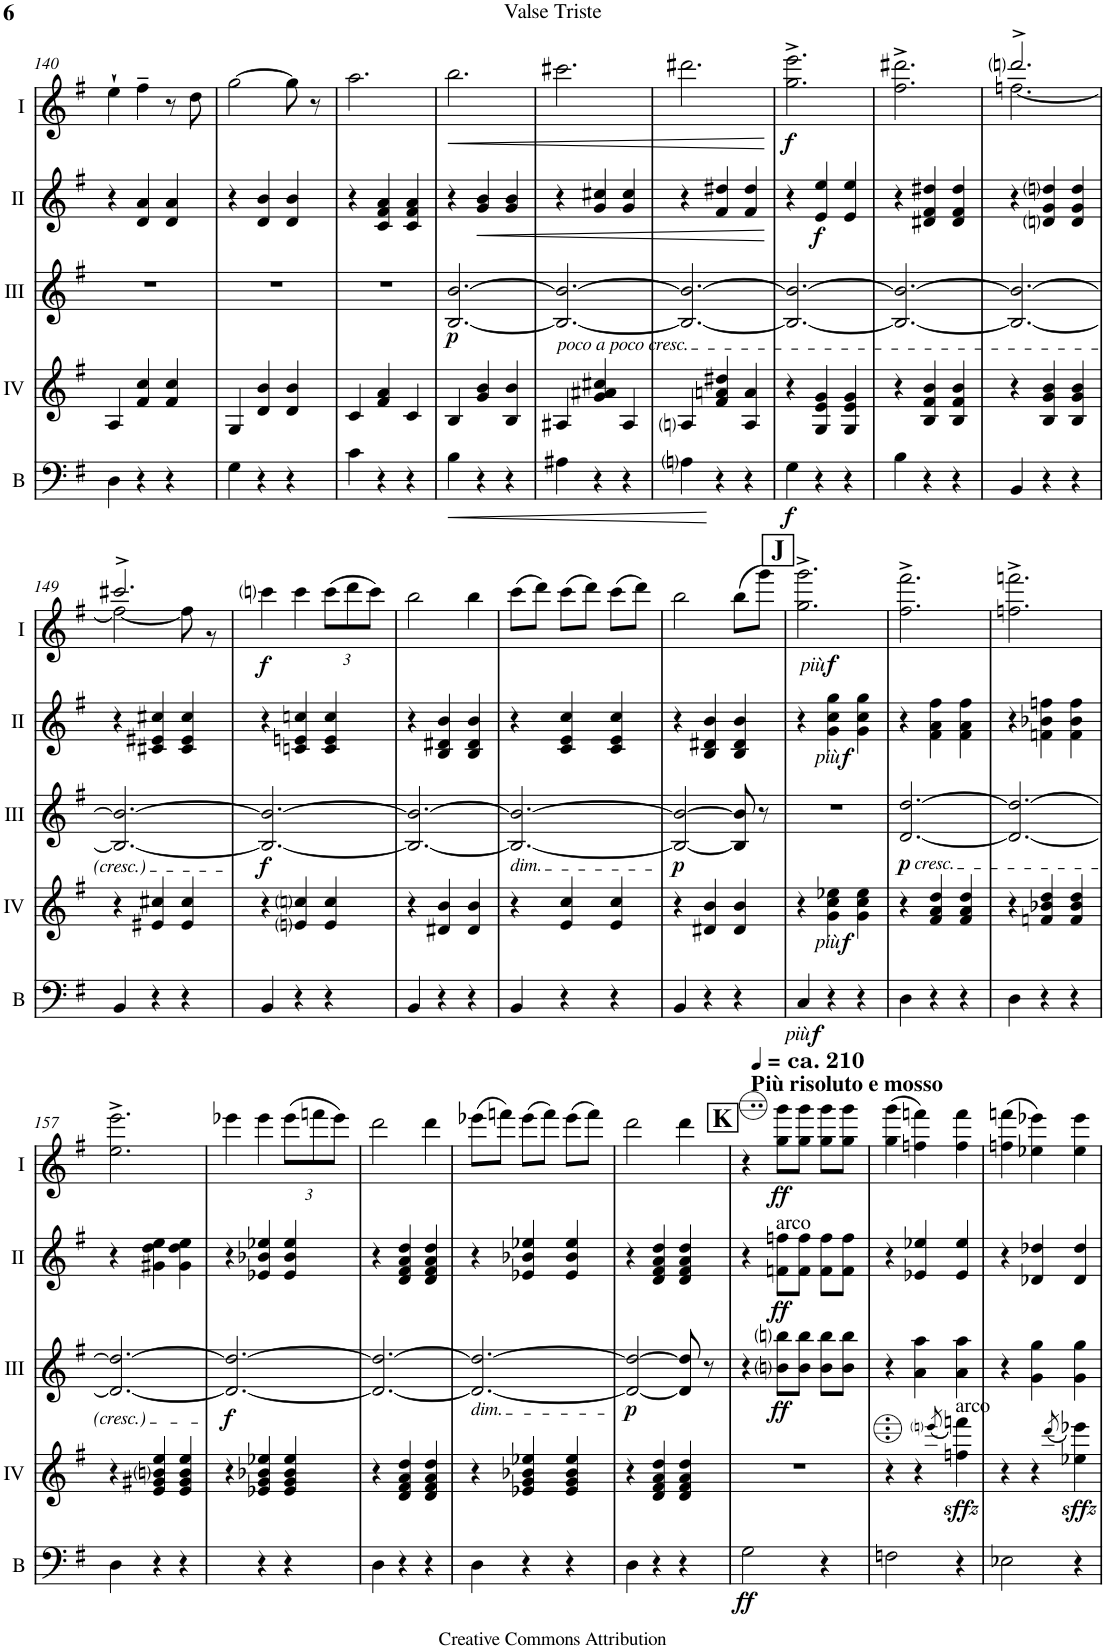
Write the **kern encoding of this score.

**kern	**dynam	**kern	**dynam	**kern	**dynam	**kern	**dynam	**kern	**dynam
*part5	*part5	*part4	*part4	*part3	*part3	*part2	*part2	*part1	*part1
*staff5	*staff5	*staff4	*staff4	*staff3	*staff3	*staff2	*staff2	*staff1	*staff1
*I"Bass	*	*I"Acc. 4	*	*I"Acc. 3	*	*I"Acc. 2	*	*I"Acc. 1	*
*I'B	*	*	*	*	*	*	*	*	*
!!LO:PB:g=z
*clefF4	*	*clefG2	*	*clefG2	*	*clefG2	*	*clefG2	*
*Trd7c12	*	*Trd7c12	*	*Trd7c12	*	*	*	*	*
*k[f#]	*	*k[f#]	*	*k[f#]	*	*k[f#]	*	*k[f#]	*
*M3/4	*	*M3/4	*	*M3/4	*	*M3/4	*	*M3/4	*
=140	=140	=140	=140	=140	=140	=140	=140	=140	=140
4D\	.	4A/	.	2.r	.	4r	.	4e`\	.
4r	.	4f#/ 4cc/	.	.	.	4d/ 4a/	.	4f#~\	.
4r	.	4f#/ 4cc/	.	.	.	4d/ 4a/	.	8r	.
.	.	.	.	.	.	.	.	8d\	.
=141	=141	=141	=141	=141	=141	=141	=141	=141	=141
4G\	.	4G/	.	2.r	.	4r	.	[2g\	.
4r	.	4d/ 4b/	.	.	.	4d/ 4b/	.	.	.
4r	.	4d/ 4b/	.	.	.	4d/ 4b/	.	8g\]	.
.	.	.	.	.	.	.	.	8r	.
=142	=142	=142	=142	=142	=142	=142	=142	=142	=142
4c\	.	4c/	.	2.r	.	4r	.	2.a\	.
4r	.	4f#/ 4a/	.	.	.	4c/ 4f#/ 4a/	.	.	.
4r	.	4c/	.	.	.	4c/ 4f#/ 4a/	.	.	.
=143	=143	=143	=143	=143	=143	=143	=143	=143	=143
!	!LO:HP:b	!	!	!	!LO:DY:b	!	!	!	!LO:HP:b
4B\	<	4B/	.	[2.B/ [2.b/	p	4r	.	2.b\	<
!	!	!	!	!	!	!	!LO:HP:b	!	!
4r	.	4g/ 4b/	.	.	.	4g/ 4b/	<	.	.
4r	.	4B/ 4b/	.	.	.	4g/ 4b/	.	.	.
=144	=144	=144	=144	=144	=144	=144	=144	=144	=144
!	!	!	!	!LO:TX:b:i:t=poco a poco cresc.	!	!	!	!	!
4A#X\	.	4A#X/	.	2.B/_ 2.b/_	.	4r	.	2.cc#X\	.
4r	.	4g/ 4a#X/ 4cc#X/	.	.	.	4g/ 4cc#X/	.	.	.
4r	.	4A#/	.	.	.	4g/ 4cc#/	.	.	.
=145	=145	=145	=145	=145	=145	=145	=145	=145	=145
4Ani\	.	4Ani/	.	2.B/_ 2.b/_	.	4r	.	2.dd#X\	.
4r	[	4f#/ 4an/ 4dd#X/	.	.	.	4f#/ 4dd#X/	.	.	.
4r	.	4A/ 4a/	.	.	.	4f#/ 4dd#/	.	.	.
.	.	.	.	.	.	.	[	.	[
=146	=146	=146	=146	=146	=146	=146	=146	=146	=146
!	!LO:DY:b	!	!	!	!	!	!	!	!LO:DY:b
4G\	f	4r	.	2.B/_ 2.b/_	.	4r	.	2.g\^ 2.ee\^	f
!	!	!	!	!	!	!	!LO:DY:b	!	!
4r	.	4G/ 4e/ 4g/	.	.	.	4e/ 4ee/	f	.	.
4r	.	4G/ 4e/ 4g/	.	.	.	4e/ 4ee/	.	.	.
=147	=147	=147	=147	=147	=147	=147	=147	=147	=147
4B\	.	4r	.	2.B/_ 2.b/_	.	4r	.	2.f#\^ 2.dd#X\^	.
4r	.	4B/ 4f#/ 4b/	.	.	.	4d#X/ 4f#/ 4dd#X/	.	.	.
4r	.	4B/ 4f#/ 4b/	.	.	.	4d#/ 4f#/ 4dd#/	.	.	.
=148	=148	=148	=148	=148	=148	=148	=148	=148	=148
*	*	*	*	*	*	*	*	*^	*
4BB/	.	4r	.	2.B/_ 2.b/_	.	4r	.	2.ddni^/	[2.fn\	.
4r	.	4B/ 4g/ 4b/	.	.	.	4dni/ 4g/ 4ddni/	.	.	.	.
4r	.	4B/ 4g/ 4b/	.	.	.	4d/ 4g/ 4dd/	.	.	.	.
!!LO:LB:g=z	!!
=149	=149	=149	=149	=149	=149	=149	=149	=149	=149	=149
4BB/	.	4r	.	2.B/_ 2.b/_	.	4r	.	2.cc#X^/	2f\_	.
4r	.	4e#X/ 4cc#X/	.	.	.	4c#X/ 4e#X/ 4cc#X/	.	.	.	.
4r	.	4e#/ 4cc#/	.	.	.	4c#/ 4e#/ 4cc#/	.	.	8f\]	.
.	.	.	.	.	.	.	.	.	8r	.
=150	=150	=150	=150	=150	=150	=150	=150	=150	=150	=150
!	!	!	!	!	!LO:DY:b	!	!	!	!	!LO:DY:b
*	*	*	*	*	*	*	*	*v	*v	*
4BB/	.	4r	.	2.B/_ 2.b/_	f	4r	.	4ccni\	f
4r	.	4eni/ 4ccni/	.	.	.	4cn/ 4en/ 4ccn/	.	4cc\	.
*	*	*	*	*	*	*	*	*Xbrackettup	*
4r	.	4e/ 4cc/	.	.	.	4c/ 4e/ 4cc/	.	(12cc\L	.
.	.	.	.	.	.	.	.	12dd\	.
.	.	.	.	.	.	.	.	12cc\J)	.
=151	=151	=151	=151	=151	=151	=151	=151	=151	=151
4BB/	.	4r	.	2.B/_ 2.b/_	.	4r	.	2b\	.
4r	.	4d#X/ 4b/	.	.	.	4B/ 4d#X/ 4b/	.	.	.
4r	.	4d#/ 4b/	.	.	.	4B/ 4d#/ 4b/	.	4b\	.
=152	=152	=152	=152	=152	=152	=152	=152	=152	=152
!	!	!	!	!LO:TX:b:i:t=dim.	!	!	!	!	!
4BB/	.	4r	.	2.B/_ 2.b/_	.	4r	.	(8cc\L	.
.	.	.	.	.	.	.	.	8dd\J)	.
4r	.	4e/ 4cc/	.	.	.	4c/ 4e/ 4cc/	.	(8cc\L	.
.	.	.	.	.	.	.	.	8dd\J)	.
4r	.	4e/ 4cc/	.	.	.	4c/ 4e/ 4cc/	.	(8cc\L	.
.	.	.	.	.	.	.	.	8dd\J)	.
=153	=153	=153	=153	=153	=153	=153	=153	=153	=153
!	!	!	!	!	!LO:DY:b	!	!	!	!
4BB/	.	4r	.	2B/_ 2b/_	p	4r	.	2b\	.
4r	.	4d#X/ 4b/	.	.	.	4B/ 4d#X/ 4b/	.	.	.
4r	.	4d#/ 4b/	.	8B/] 8b/]	.	4B/ 4d#/ 4b/	.	(8b\L	.
.	.	.	.	8r	.	.	.	8gg\J)	.
!!LO:REH:place=s1:a:B:cj:fs=14:t=J
=154	=154	=154	=154	=154	=154	=154	=154	=154	=154
!LO:TX:b:i:t=più	!	!	!	!	!	!	!	!	!
!	!LO:DY:b	!	!	!	!	!	!	!	!
*	*	*	*	*	*	*	*	*^	*
4C/	f	4r	.	2.r	.	4r	.	2.g\^ 2.gg\^	8ryy	.
!	!	!	!	!	!	!	!	!	!LO:TX:b:i:t=più	!
!	!	!	!	!	!	!	!	!	!LO:TX:b:i:t=più	!
!	!	!	!	!	!	!	!	!	!	!LO:DY:b
!	!	!	!	!	!	!	!	!	!	!LO:DY:n=1:b
.	.	.	.	.	.	.	.	.	2ryy	f f
!	!	!	!	!	!	!LO:TX:b:i:t=più	!	!	!	!
!	!	!LO:TX:b:i:t=più	!	!	!	!	!	!	!	!
!	!	!	!LO:DY:b	!	!	!	!LO:DY:b	!	!	!
4r	.	4g\ 4cc\ 4ee-X\	f	.	.	4g\ 4cc\ 4gg\	f	.	.	.
4r	.	4g\ 4cc\ 4ee-\	.	.	.	4g\ 4cc\ 4gg\	.	.	.	.
.	.	.	.	.	.	.	.	.	8ryy	.
=155	=155	=155	=155	=155	=155	=155	=155	=155	=155	=155
!	!	!	!	!LO:TX:b:i:t=cresc.	!	!	!	!	!	!
!	!	!	!	!	!LO:DY:b	!	!	!	!	!
*	*	*	*	*	*	*	*	*v	*v	*
4D\	.	4r	.	[2.d/ [2.dd/	p	4r	.	2.f#\^ 2.ff#\^	.
4r	.	4f#/ 4a/ 4dd/	.	.	.	4f#\ 4a\ 4ff#\	.	.	.
4r	.	4f#/ 4a/ 4dd/	.	.	.	4f#\ 4a\ 4ff#\	.	.	.
=156	=156	=156	=156	=156	=156	=156	=156	=156	=156
4D\	.	4r	.	2.d/_ 2.dd/_	.	4r	.	2.fn\^ 2.ffn\^	.
4r	.	4fn/ 4b-X/ 4dd/	.	.	.	4fn\ 4b-X\ 4ffn\	.	.	.
4r	.	4f/ 4b-/ 4dd/	.	.	.	4f\ 4b-\ 4ff\	.	.	.
!!LO:LB:g=z
=157	=157	=157	=157	=157	=157	=157	=157	=157	=157
4D\	.	4r	.	2.d/_ 2.dd/_	.	4r	.	2.e\^ 2.ee\^	.
4r	.	4e/ 4g#X/ 4bni/ 4ee/	.	.	.	4g#X\ 4dd\ 4ee\	.	.	.
4r	.	4e/ 4g#/ 4b/ 4ee/	.	.	.	4g#\ 4dd\ 4ee\	.	.	.
=158	=158	=158	=158	=158	=158	=158	=158	=158	=158
!	!	!	!	!	!LO:DY:b	!	!	!	!
4D	.	4r	.	2.d/_ 2.dd/_	f	4r	.	4ee-X\	.
4r	.	4e-X/ 4g/ 4b-X/ 4ee-X/	.	.	.	4e-X/ 4b-X/ 4ee-X/	.	4ee-\	.
4r	.	4e-/ 4g/ 4b-/ 4ee-/	.	.	.	4e-/ 4b-/ 4ee-/	.	(12ee-\L	.
.	.	.	.	.	.	.	.	12ffn\	.
.	.	.	.	.	.	.	.	12ee-\J)	.
=159	=159	=159	=159	=159	=159	=159	=159	=159	=159
4D\	.	4r	.	2.d/_ 2.dd/_	.	4r	.	2dd\	.
4r	.	4d/ 4f#/ 4a/ 4dd/	.	.	.	4d/ 4f#/ 4a/ 4dd/	.	.	.
4r	.	4d/ 4f#/ 4a/ 4dd/	.	.	.	4d/ 4f#/ 4a/ 4dd/	.	4dd\	.
=160	=160	=160	=160	=160	=160	=160	=160	=160	=160
!	!	!	!	!LO:TX:b:i:t=dim.	!	!	!	!	!
4D\	.	4r	.	2.d/_ 2.dd/_	.	4r	.	(8ee-X\L	.
.	.	.	.	.	.	.	.	8ffn\J)	.
4r	.	4e-X/ 4g/ 4b-X/ 4ee-X/	.	.	.	4e-X/ 4b-X/ 4ee-X/	.	(8ee-\L	.
.	.	.	.	.	.	.	.	8ff\J)	.
4r	.	4e-/ 4g/ 4b-/ 4ee-/	.	.	.	4e-/ 4b-/ 4ee-/	.	(8ee-\L	.
.	.	.	.	.	.	.	.	8ff\J)	.
=161	=161	=161	=161	=161	=161	=161	=161	=161	=161
!	!	!	!	!	!LO:DY:b	!	!	!	!
4D\	.	4r	.	2d/_ 2dd/_	p	4r	.	2dd\	.
4r	.	4d/ 4f#/ 4a/ 4dd/	.	.	.	4d/ 4f#/ 4a/ 4dd/	.	.	.
4r	.	4d/ 4f#/ 4a/ 4dd/	.	8d/] 8dd/]	.	4d/ 4f#/ 4a/ 4dd/	.	4dd\	.
.	.	.	.	8r	.	.	.	.	.
=162	=162	=162	=162	=162	=162	=162	=162	=162	=162
!!LO:REH:place=s1:a:B:cj:fs=14:t=K
!	!	!	!	!	!	!	!	!LO:TX:a:B:t=Più risoluto e mosso	!
!	!	!	!	!	!	!	!	!LO:TX:a:B:t=ca. 210	!
!	!LO:DY:b	!	!	!	!	!	!	!	!
2G\	ff	2.r	.	4r	.	4r	.	4r	.
!	!	!	!	!	!	!LO:TX:a:t=arco	!	!	!
!	!	!	!	!	!LO:DY:b	!	!LO:DY:b	!	!LO:DY:b
.	.	.	.	8bni\ 8bbni\L	ff	8fn\ 8ffn\L	ff	8gg\ 8ggg\L	ff
.	.	.	.	8b\ 8bb\J	.	8f\ 8ff\J	.	8gg\ 8ggg\J	.
4r	.	.	.	8b\ 8bb\L	.	8f\ 8ff\L	.	8gg\ 8ggg\L	.
.	.	.	.	8b\ 8bb\J	.	8f\ 8ff\J	.	8gg\ 8ggg\J	.
=163	=163	=163	=163	=163	=163	=163	=163	=163	=163
2Fn\	.	4r	.	4r	.	4r	.	(4gg\ 4ggg\	.
.	.	4r	.	4a\ 4aa\	.	4e-X/ 4ee-X/	.	4ffn\ 4fffn\)	.
.	.	(8qeeeni/	.	.	.	.	.	.	.
!	!	!LO:TX:a:t=arco	!	!	!	!	!	!	!
!	!	!	!LO:DY:b	!	!	!	!	!	!
4r	.	4ffn\ 4fffn\)	sffz	4a\ 4aa\	.	4e-/ 4ee-/	.	4ff\ 4fff\	.
=164	=164	=164	=164	=164	=164	=164	=164	=164	=164
2E-X\	.	4r	.	4r	.	4r	.	(4ffn\ 4fffn\	.
.	.	4r	.	4g\ 4gg\	.	4d-X/ 4dd-X/	.	4ee-X\ 4eee-X\)	.
.	.	(8qddd/	.	.	.	.	.	.	.
!	!	!	!LO:DY:b	!	!	!	!	!	!
4r	.	4ee-X\ 4eee-X\)	sffz	4g\ 4gg\	.	4d-/ 4dd-/	.	4ee-\ 4eee-\	.
=	=	=	=	=	=	=	=	=	=
*-	*-	*-	*-	*-	*-	*-	*-	*-	*-
